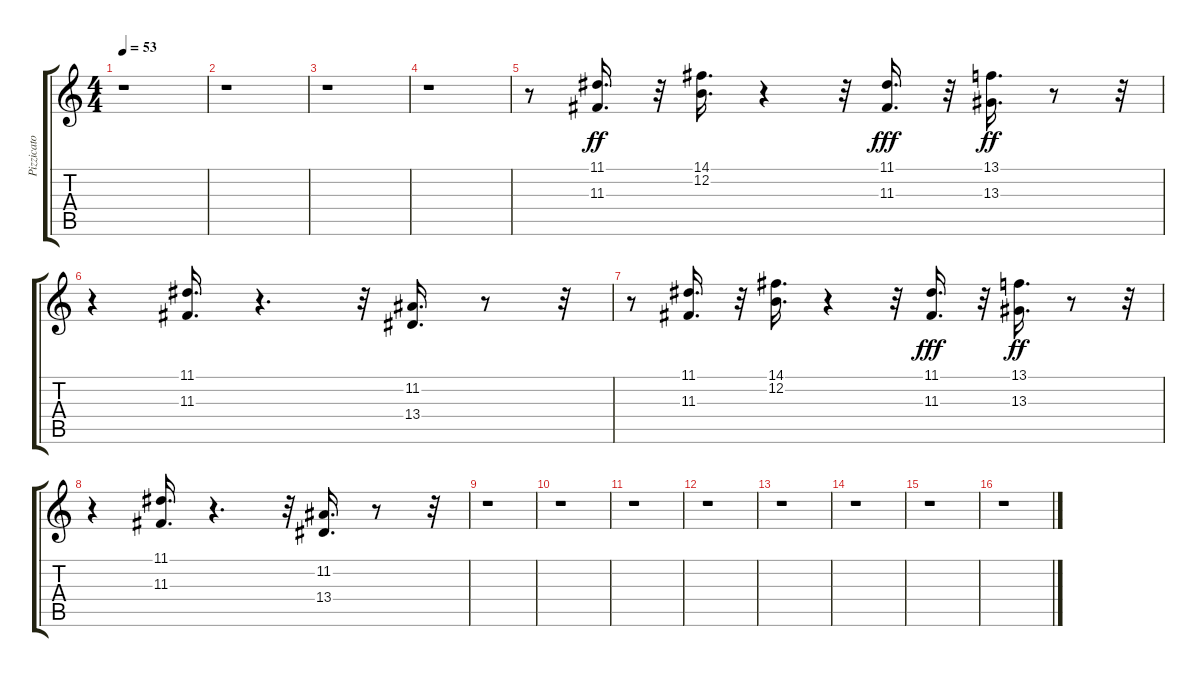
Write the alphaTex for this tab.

\track ("Pizzicato Strings melody" "Pizzicato ") {instrument pizzicatostrings}
\staff {score tabs}
\tuning (E4 B3 G3 D3 A2 E2) {hide}
\ts (4 4)
\tempo 53
\clef g2
\ks c
r.1{dy ff} |
r.1 |
r.1 |
r.1 |
r.8 (11.1 11.3).16{d} r.32 (14.1 12.2).16{d} r.4 r.32 (11.1 11.3).16{d dy fff} r.32 (13.1 13.3).16{d dy ff} r.8 r.32 |
r.4 (11.1 11.3).16{d} r.4{d} r.32 (11.2 13.4).16{d} r.8 r.32 |
r.8 (11.1 11.3).16{d} r.32 (14.1 12.2).16{d} r.4 r.32 (11.1 11.3).16{d dy fff} r.32 (13.1 13.3).16{d dy ff} r.8 r.32 |
r.4 (11.1 11.3).16{d} r.4{d} r.32 (11.2 13.4).16{d} r.8 r.32 |
r.1 |
r.1 |
r.1 |
r.1 |
r.1 |
r.1 |
r.1 |
r.1
